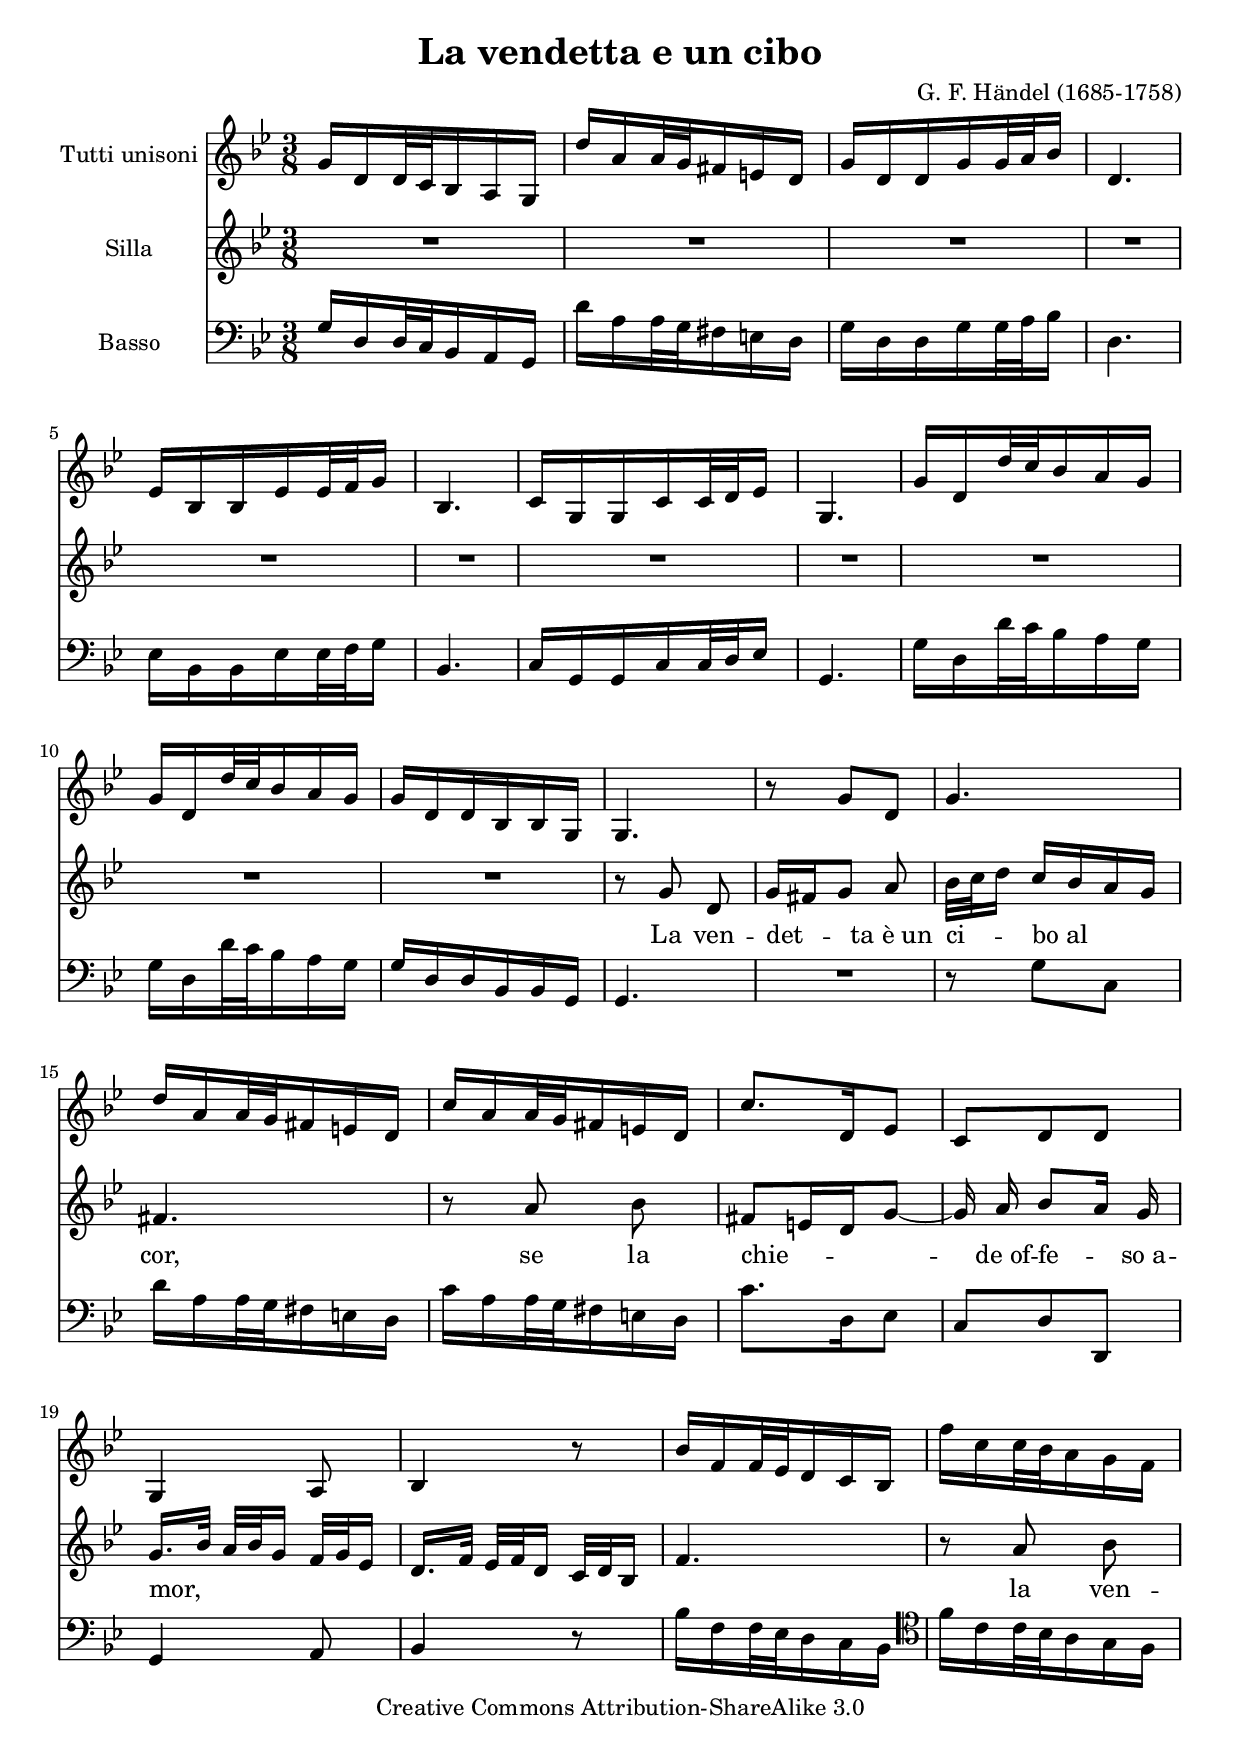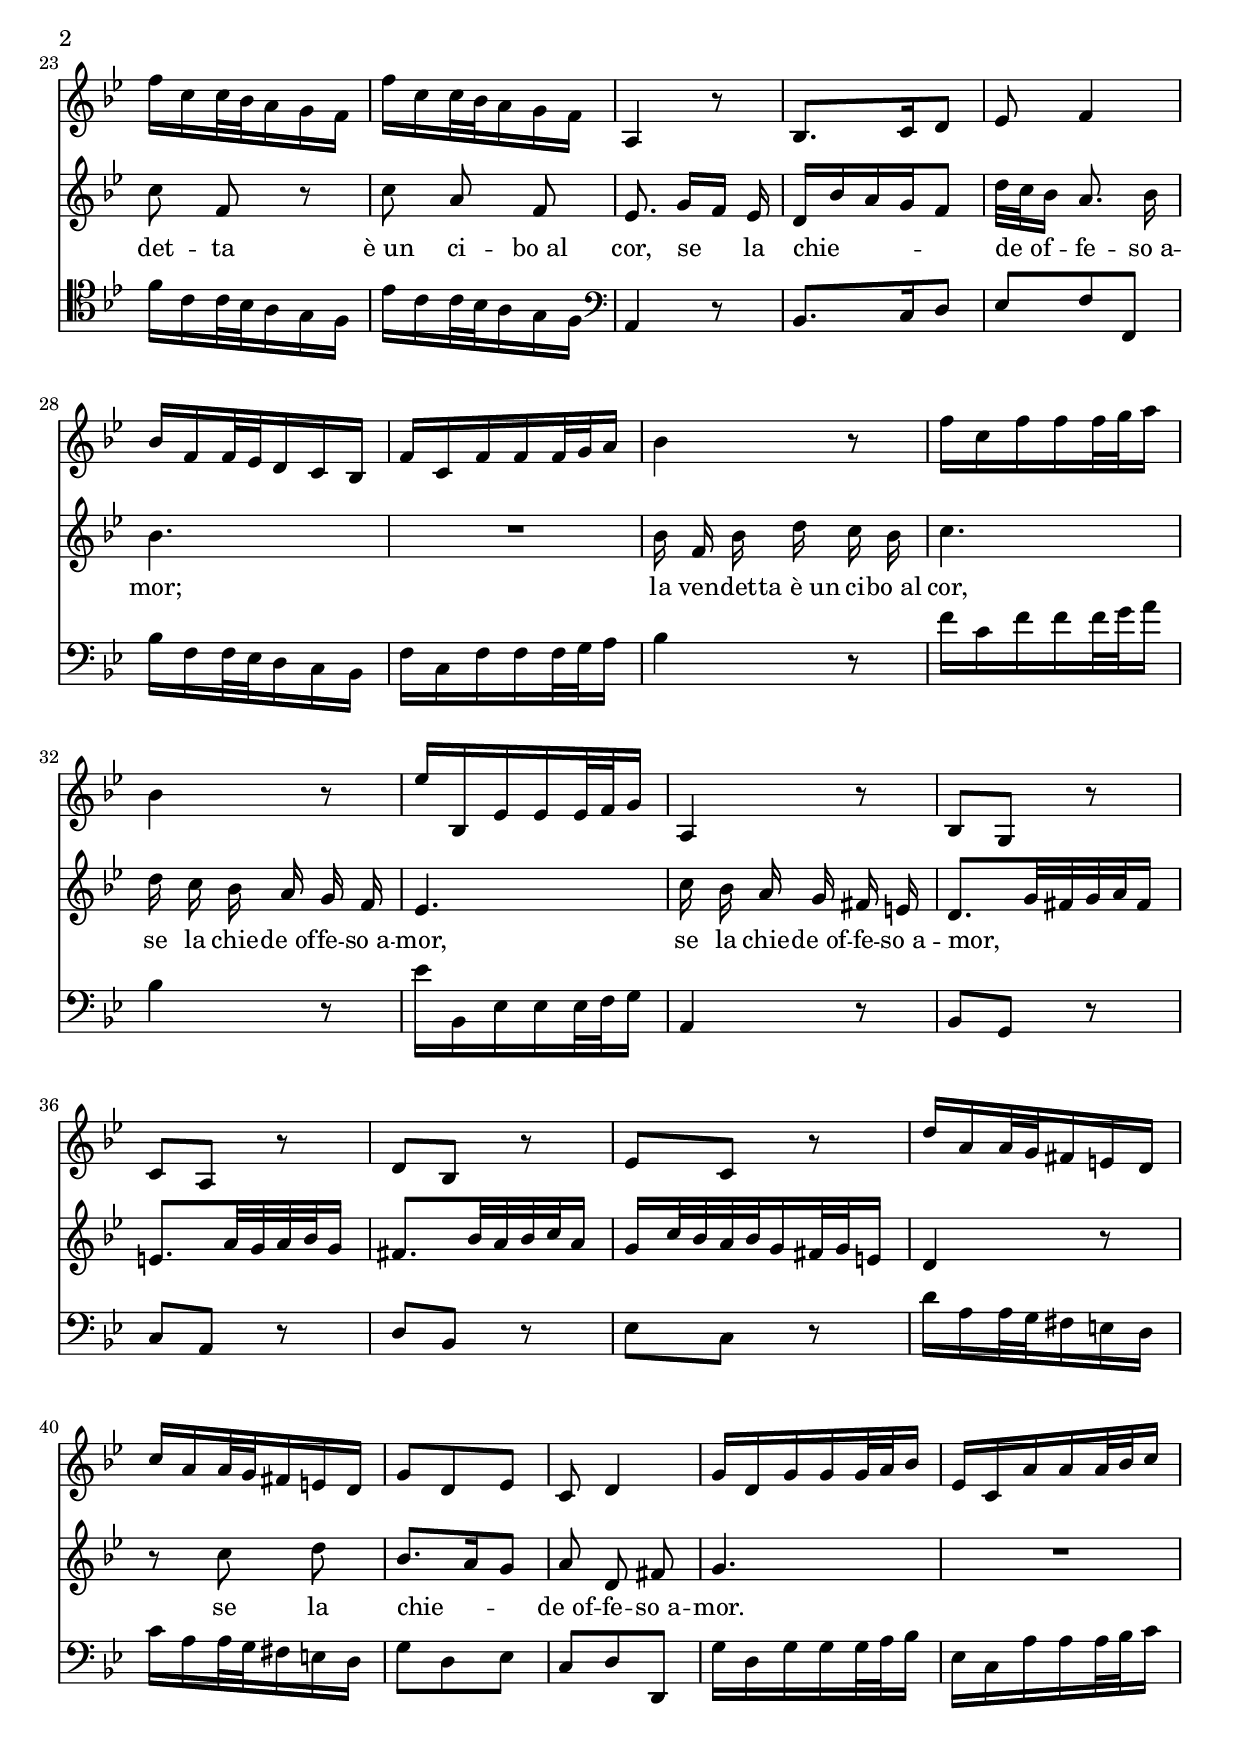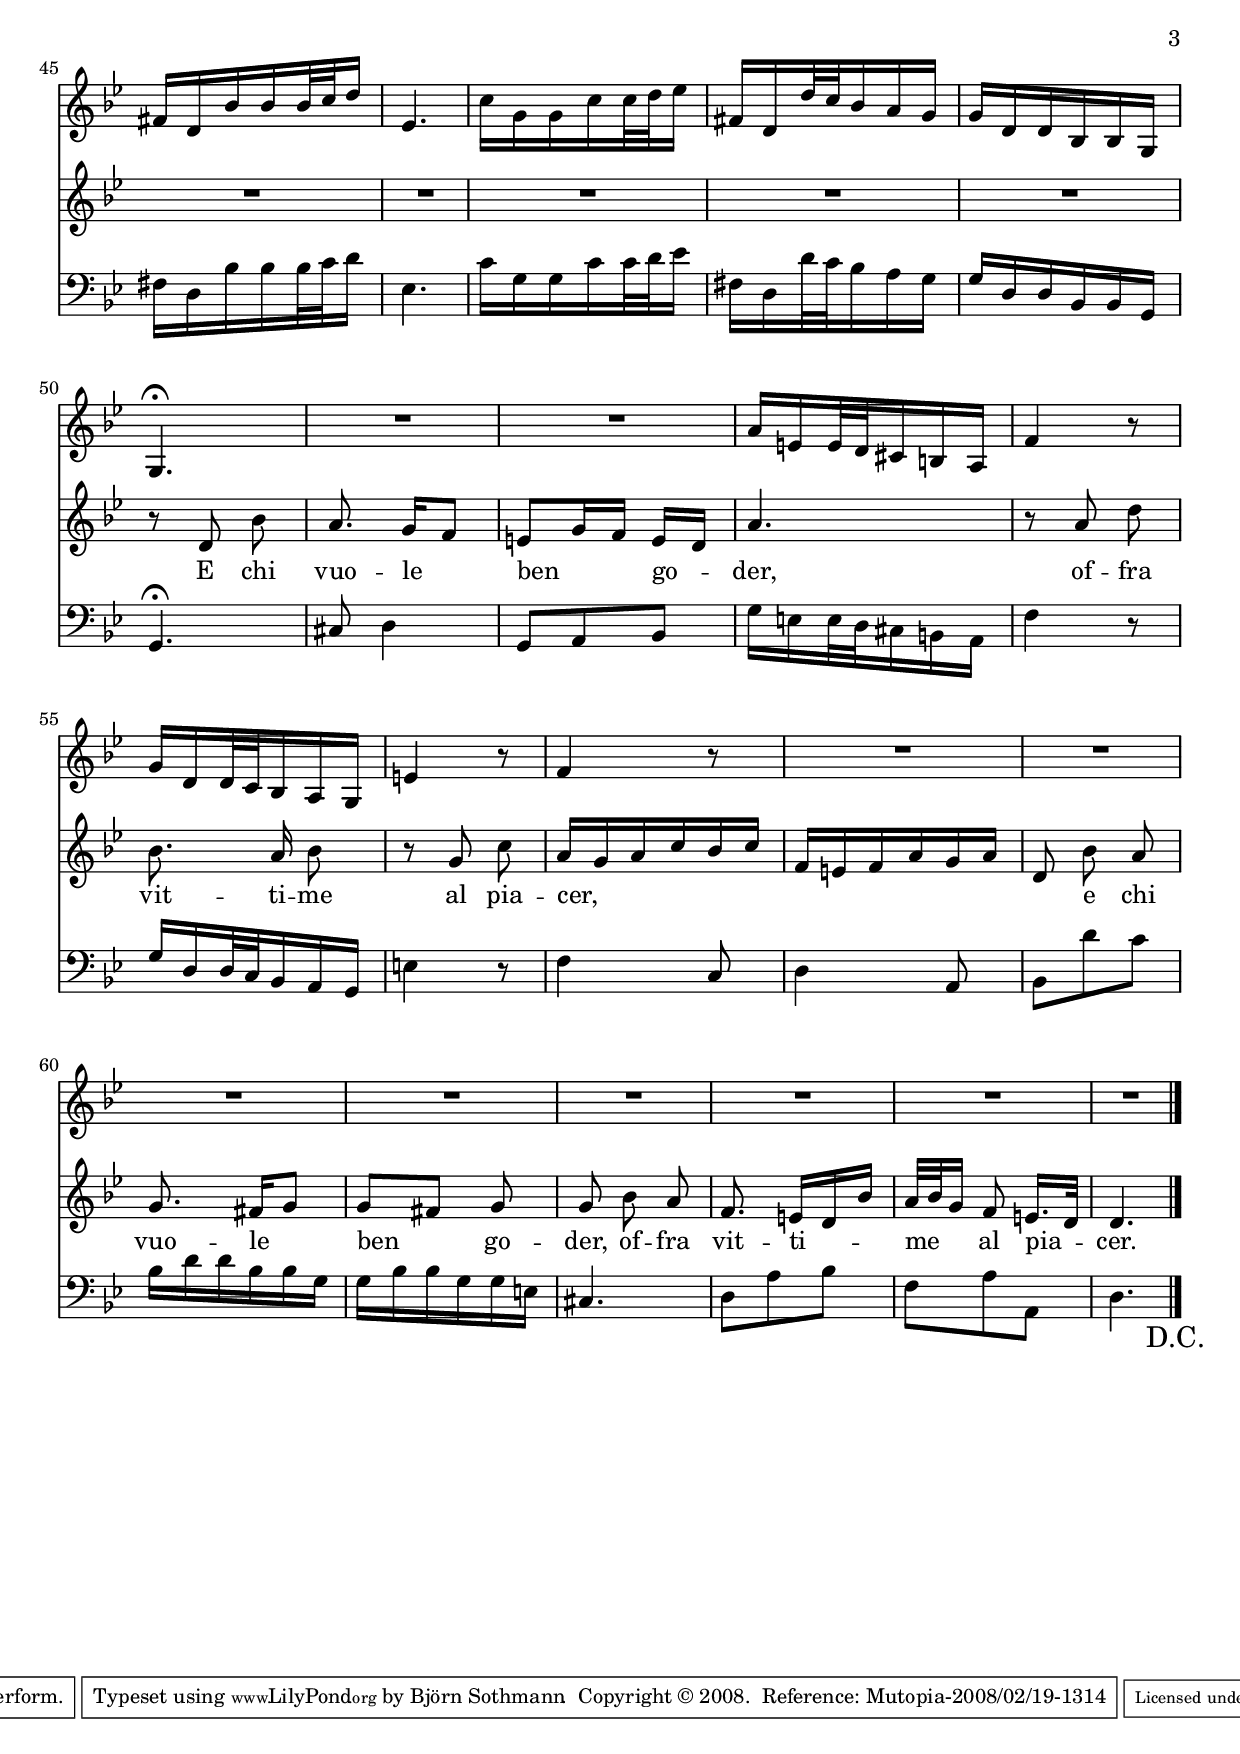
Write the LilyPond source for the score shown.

% Created on Tue Jan 22 23:08:52 CET 2008
\version "2.10.33"

\header {
	title = "La vendetta e un cibo"
	composer = "G. F. Händel (1685-1758)"
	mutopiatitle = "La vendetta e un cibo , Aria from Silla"
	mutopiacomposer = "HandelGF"
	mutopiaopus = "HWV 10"
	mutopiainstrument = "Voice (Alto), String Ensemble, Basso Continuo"
	date = "1713?"
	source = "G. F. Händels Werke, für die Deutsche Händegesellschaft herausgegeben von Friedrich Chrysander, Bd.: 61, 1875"
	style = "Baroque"
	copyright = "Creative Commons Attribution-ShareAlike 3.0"
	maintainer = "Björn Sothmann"
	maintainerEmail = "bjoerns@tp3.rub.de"
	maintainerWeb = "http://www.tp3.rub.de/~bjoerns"
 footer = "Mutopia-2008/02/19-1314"
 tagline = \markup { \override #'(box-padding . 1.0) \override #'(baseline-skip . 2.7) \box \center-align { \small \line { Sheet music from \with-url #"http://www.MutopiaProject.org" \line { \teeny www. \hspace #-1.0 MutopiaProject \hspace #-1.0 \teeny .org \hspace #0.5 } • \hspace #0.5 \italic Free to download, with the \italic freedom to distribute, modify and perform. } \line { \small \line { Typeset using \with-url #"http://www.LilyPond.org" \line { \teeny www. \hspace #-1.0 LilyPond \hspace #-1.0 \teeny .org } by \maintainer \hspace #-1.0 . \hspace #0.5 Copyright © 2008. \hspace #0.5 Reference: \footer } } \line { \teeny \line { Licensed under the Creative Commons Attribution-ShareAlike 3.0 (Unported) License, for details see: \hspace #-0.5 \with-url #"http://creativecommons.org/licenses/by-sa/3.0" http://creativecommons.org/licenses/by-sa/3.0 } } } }
}

\include "deutsch.ly"

verse= \lyricmode {
La ven -- det -- ta_è_un ci -- bo_al cor, se la chie -- de_of -- fe -- so_a -- mor, la ven -- det -- ta è_un ci -- bo_al cor, se la chie -- de_of -- fe -- so_a -- mor; la ven -- det -- ta_è_un ci -- bo_al cor, se la chie -- de_of -- fe -- so_a -- mor, se la chie -- de_of -- fe -- so_a -- mor, se la chie -- de_of -- fe -- so_a -- mor.
E chi vuo -- le ben go -- der, of -- fra vit -- ti -- me al pia -- cer, e chi vuo -- le ben go -- der, of -- fra vit -- ti -- me al pia -- cer.
}
 

staffViolin = \new Staff  {
	\time 3/8
	\override Score.MetronomeMark #'stencil = ##f
	\tempo 4 = 70
	\set Staff.instrumentName="Tutti unisoni"
	\set Staff.midiInstrument="violin"
	\key g \minor
	\clef treble
	\relative c'' {
		g16 d d32 c b16 a g16 |
		d'' a a32 g fis16 e d |
		g d d g g32 a b16 |
		d,4. |
		es16 b b es es32 f g16 |
		b,4. |
		c16 g g c c32 d es16 |
		g,4. |
		g'16 d d'32 c b16 a g |
		g d d'32 c b16 a g |
		g d d b b g |
		g4. |
		r8 g' d |
		g4. |
		d'16 a a32 g fis16 e d |
		c' a a32 g fis16 e d |
		c'8. d,16 es8 |
		c d d |
		g,4 a8 |
		b4 r8 |
		b'16 f f32 es d16 c b |
		f'' c c32 b a16 g f |
		f' c c32 b a16 g f |
		f' c c32 b a16 g f |
		a,4 r8 |
		b8. c16 d8 |
		es f4 |
		b16 f f32 es d16 c b |
		f' c f f f32 g a16 |
		b4 r8 |
		f'16 c f f f32 g a16 |
		b,4 r8 |
		es16 b, es es es32 f g16 |
		a,4 r8 |
		b g r |
		c a r |
		d b r |
		es c r |
		d'16 a a32 g fis16 e d |
		c' a a32 g fis16 e d |
		g8 d es |
		c d4 |
		g16 d g g g32 a b16 |
		es, c a' a a32 b c16 |
		fis, d b' b b32 c d16 |
		es,4. |
		c'16 g g c c32 d es16 |
		fis,16 d d'32 c b16 a g |
		g d d b b g |
		g4.\fermata |
		R4.*2 |
		a'16 e e32 d cis16 h a |
		f'4 r8 |
		g16 d d32 c b16 a g |
		e'4 r8 |
		f4 r8 |
		R4.*8 \override Score.RehearsalMark #'direction = #DOWN \once \override Score.RehearsalMark #'break-visibility =
		#begin-of-line-invisible \mark \markup { "D.C." } |
	\bar "|."
	}

}
staffAlto = \new Staff  {
	\set Staff.instrumentName="Silla"
	\set Staff.midiInstrument="oboe"
	\key g \minor
	\clef treble
	\relative c'' {
		\context Voice = "melodyAlt" {
			\dynamicUp
			\autoBeamOff
			R4.*11 |
			r8 g d |
			g16[ fis g8] a |
			b32[ c d16] c[ b a g] |
			fis4. |
			r8 a b |
			fis[ e16 d g8]~ |
			g16 a b8[ a16] g |
			g16.[\melisma b32] a[ b g16] f32[ g es16] |
			d16.[ f32] es[ f d16] c32[ d b16] |
			f'4.\melismaEnd |
			r8 a b |
			c f, r |
			c' a f |
			es8. g16[f] es |
			d[ b' a g f8] |
			d'32[ c b16] a8. b16 |
			b4. |
			R4. |
			b16 f b d c b |
			c4. |
			d16 c b a g f |
			es4. |
			c'16 b a g fis e |
			d8.[\melisma g32 fis g a fis16] |
			e8.[ a32 g a b g16] |
			fis8.[ b32 a b c a16] |
			g16[ c32 b a b g16 fis32 g e16] |
			d4\melismaEnd r8 |
			r c' d |
			b8.[ a16 g8] |
			a d, fis |
			g4. |
			R4.*6 |
			r8 d b' |
			a8. g16[f8] |
			e[ g16 f] e[ d] |
			a'4. |
			r8 a d |
			b8. a16 b8 |
			r8 g c |
			a16[\melisma g a c b c] |
			f,[ e f a g a] |
			d,8\melismaEnd b' a |
			g8. fis16[ g8] |
			g[ fis] g |
			g b a |
			f8. e16[ d b'] |
			a32[ b g16] f8 e16.[ d32] |
			d4. |
		}

	\bar "|."
	}

}
staffCello = \new Staff  {
	\set Staff.instrumentName="Basso"
	\set Staff.midiInstrument="harpsichord"
	\key g \minor
	\clef bass
	\relative c' {
		g16 d d32 c b16 a g |
		d'' a a32 g fis16 e d |
		g d d g g32 a b16 |
		d,4. |
		es16 b b es es32 f g16 |
		b,4. |
		c16 g g c c32 d es16 |
		g,4. |
		g'16 d d'32 c b16 a g |
		g d d'32 c b16 a g |
		g d d b b g |
		g4. |
		R4. |
		r8 g' c, |
		d'16 a a32 g fis16 e d |
		c' a a32 g fis16 e d |
		c'8. d,16 es8 |
		c d d, |
		g4 a8 |
		b4 r8 |
		b'16 f f32 es d16 c b |
		\clef tenor f'' c c32 b a16 g f |
		f' c c32 b a16 g f |
		es' c c32 b a16 g f |
		\clef bass a,4 r8 |
		b8. c16 d8 |
		es f f, |
		b'16 f f32 es d16 c b |
		f' c f f f32 g a16 |
		b4 r8 |
		f'16 c f f f32 g a16 |
		b,4 r8 |
		es16 b, es es es32 f g16 |
		a,4 r8 |
		b g r |
		c a r |
		d b r |
		es c r |
		d'16 a a32 g fis16 e d |
		c' a a32 g fis16 e d |
		g8 d es |
		c d d, |
		g'16 d g g g32 a b16 |
		es, c a' a a32 b c16 |
		fis, d b' b b32 c d16 |
		es,4. |
		c'16 g g c c32 d es16 |
		fis,16 d d'32 c b16 a g |
		g d d b b g |
		g4.\fermata |
		cis8 d4 |
		g,8 a b |
		g'16 e e32 d cis16 h a |
		f'4 r8 |
		g16 d d32 c b16 a g |
		e'4 r8 |
		f4 c8 |
		d4 a8 |
		b d' c |
		b16 d d b b g |
		g b b g g e |
		cis4. |
		d8 a' b |
		f a a, |
		d4. |
	\bar "|."
	}

}


\score {
	<<
		\staffViolin
		\staffAlto
		\context Lyrics = "lmelodyAlt" \lyricmode  { \lyricsto "melodyAlt" \verse }
		
		\staffCello
	>>
	
	\midi {
	}

	\layout  {
		indent=25
	}
}

\paper {
}

